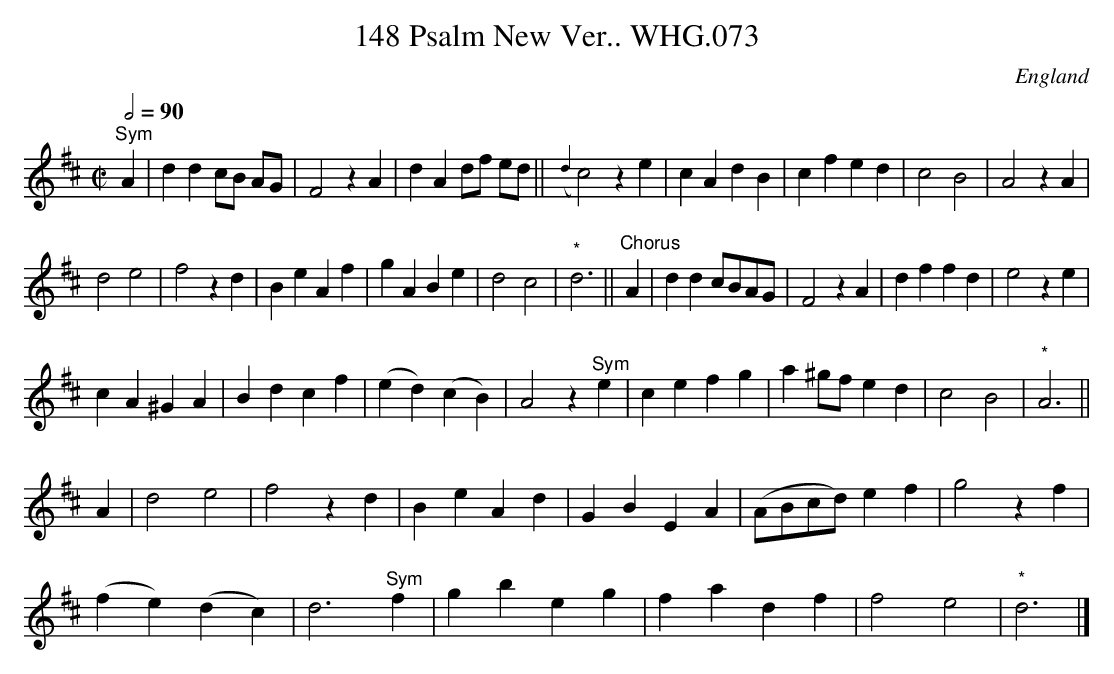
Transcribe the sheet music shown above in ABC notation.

X:1
T:148 Psalm New Ver.. WHG.073
O:England
M:C|
L:1/8
Q:1/2=90
notC:by Cark
K:D major
"^Sym"A2|d2d2 cB AG|F4z2A2|d2A2 df ed||({d2}c4)z2e2|\
c2A2 d2B2|c2f2 e2d2|c4 B4|A4 z2A2|
d4 e4|f4 z2d2|B2e2 A2f2|g2A2 B2e2|d4 c4|"*"d6||\
"^Chorus"A2|d2d2 cBAG|F4 z2A2|d2f2 f2d2|e4 z2e2|
c2A2 ^G2A2|B2d2 c2f2|(e2d2) (c2B2)|A4z2"^Sym"e2|\
c2e2 f2g2|a2^gf e2d2|c4 B4|"*"A6||
A2|d4 e4|f4 z2d2|B2e2 A2d2|G2B2 E2A2|\
(ABcd) e2f2|g4 z2f2|
(f2e2) (d2c2)|d6"^Sym"f2|\
g2b2 e2g2|f2a2 d2f2|f4 e4|"*"d6|]
